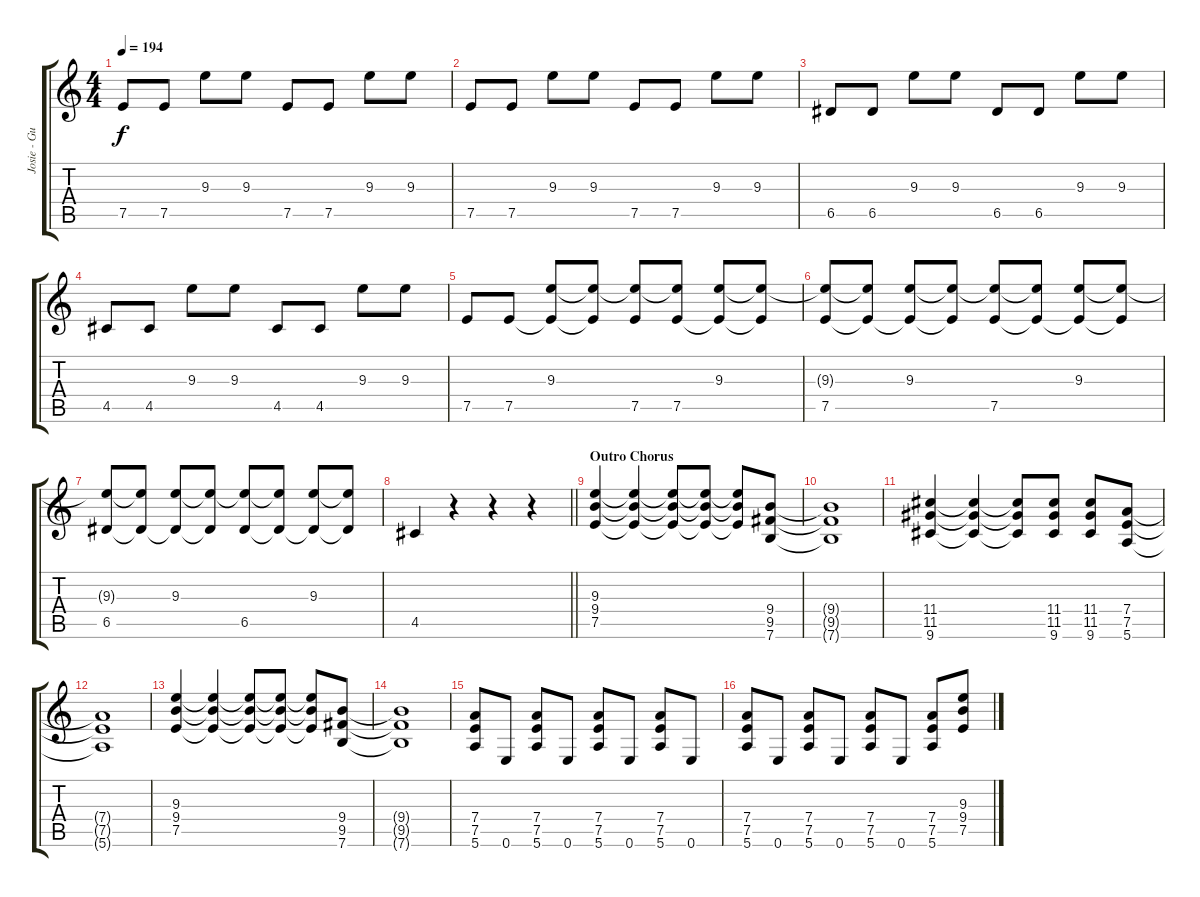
\track ("Josie - Guitar" "Josie - Gu") {instrument distortionguitar}
\staff {score tabs}
\tuning (E4 B3 G3 D3 A2 E2) {hide}
\ts (4 4)
\tempo 194
\clef g2
\ks c
7.5.8{dy f instrument distortionguitar} 7.5.8 9.3.8 9.3.8 7.5.8 7.5.8 9.3.8 9.3.8 |
7.5.8 7.5.8 9.3.8 9.3.8 7.5.8 7.5.8 9.3.8 9.3.8 |
6.5.8 6.5.8 9.3.8 9.3.8 6.5.8 6.5.8 9.3.8 9.3.8 |
4.5.8 4.5.8 9.3.8 9.3.8 4.5.8 4.5.8 9.3.8 9.3.8 |
7.5.8 7.5.8 (9.3 7.5{t}).8 (9.3{t} 7.5{t}).8 (9.3{t} 7.5).8 (9.3{t} 7.5).8 (9.3 7.5{t}).8 (9.3{t} 7.5{t}).8 |
(9.3{t} 7.5).8 (9.3{t} 7.5{t}).8 (9.3 7.5{t}).8 (9.3{t} 7.5{t}).8 (9.3{t} 7.5).8 (9.3{t} 7.5{t}).8 (9.3 7.5{t}).8 (9.3{t} 7.5{t}).8 |
(9.3{t} 6.5).8 (9.3{t} 6.5{t}).8 (9.3 6.5{t}).8 (9.3{t} 6.5{t}).8 (9.3{t} 6.5).8 (9.3{t} 6.5{t}).8 (9.3 6.5{t}).8 (9.3{t} 6.5{t}).8 |
\barLineRight lightlight
4.5.4 r.4 r.4 r.4 |
\section ("" "Outro Chorus")
(9.3 9.4 7.5).4 (9.3{t} 9.4{t} 7.5{t}).4 (9.3{t} 9.4{t} 7.5{t}).8 (9.3{t} 9.4{t} 7.5{t}).8 (9.3{t} 9.4{t} 7.5{t}).8 (9.4 9.5 7.6).8 |
(9.4{t} 9.5{t} 7.6{t}).1 |
(11.4 11.5 9.6).4 (11.4{t} 11.5{t} 9.6{t}).4 (11.4{t} 11.5{t} 9.6{t}).8 (11.4 11.5 9.6).8 (11.4 11.5 9.6).8 (7.4 7.5 5.6).8 |
(7.4{t} 7.5{t} 5.6{t}).1 |
(9.3 9.4 7.5).4 (9.3{t} 9.4{t} 7.5{t}).4 (9.3{t} 9.4{t} 7.5{t}).8 (9.3{t} 9.4{t} 7.5{t}).8 (9.3{t} 9.4{t} 7.5{t}).8 (9.4 9.5 7.6).8 |
(9.4{t} 9.5{t} 7.6{t}).1 |
(7.4 7.5 5.6).8 0.6.8 (7.4 7.5 5.6).8 0.6.8 (7.4 7.5 5.6).8 0.6.8 (7.4 7.5 5.6).8 0.6.8 |
(7.4 7.5 5.6).8 0.6.8 (7.4 7.5 5.6).8 0.6.8 (7.4 7.5 5.6).8 0.6.8 (7.4 7.5 5.6).8 (9.3 9.4 7.5).8
